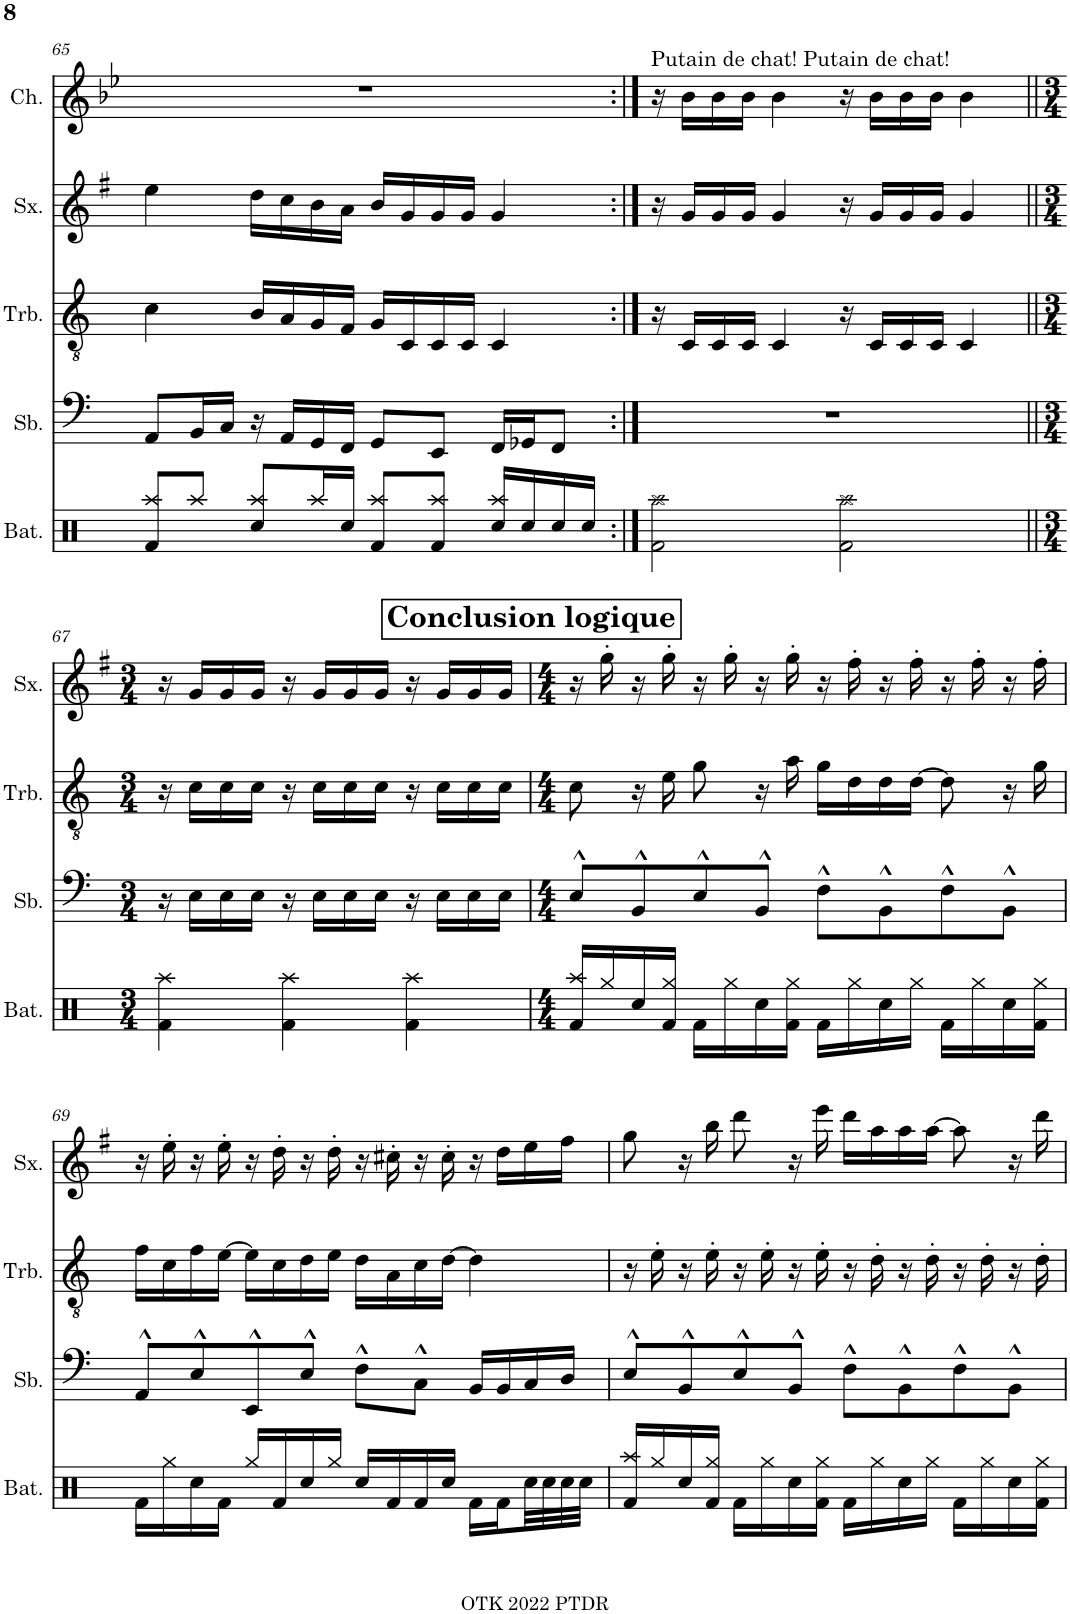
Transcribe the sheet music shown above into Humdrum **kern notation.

**kern	**kern	**kern	**kern
*part4	*part3	*part2	*part1
*staff4	*staff3	*staff2	*staff1
*I"Sousaphone	*I"Trombone	*I"Saxmib	*I"Chant 2
*	*I'Trb.	*I'Sx.	*I'Ch.
!!LO:PB:g=z
*clefF5	*clefGv2	*clefG2	*clefG2
*Trd1c2	*Trd1c2	*Trd5c9	*
*k[]	*k[]	*k[f#]	*k[b-e-]
*M4/4	*M4/4	*M4/4	*M4/4
=65	=65	=65	=65
8FF/L	4c\	4ee\	1r
16GG/L	.	.	.
16AA/JJ	.	.	.
16r	16B/LL	16dd\LL	.
16FF/LL	16A/	16cc\	.
16EE/	16G/	16b\	.
16DD/JJ	16F/JJ	16a\JJ	.
8EE/L	16G/LL	16b/LL	.
.	16C/	16g/	.
8CC/J	16C/	16g/	.
.	16C/JJ	16g/JJ	.
16DD/LL	4C/	4g/	.
16EE-X/J	.	.	.
8DD/J	.	.	.
=66:|!	=66:|!	=66:|!	=66:|!
!	!	!	!LO:TX:a:t=Putain de chat! Putain de chat!
1r	16r	16r	16r
.	16C/LL	16g/LL	16b-\LL
.	16C/	16g/	16b-\
.	16C/JJ	16g/JJ	16b-\JJ
.	4C/	4g/	4b-\
.	16r	16r	16r
.	16C/LL	16g/LL	16b-\LL
.	16C/	16g/	16b-\
.	16C/JJ	16g/JJ	16b-\JJ
.	4C/	4g/	4b-\
!!LO:LB:g=z
=67||	=67||	=67||	=67||
*M3/4	*M3/4	*M3/4	*M3/4
16r	16r	16r	2.r
16C\LL	16c\LL	16g/LL	.
16C\	16c\	16g/	.
16C\JJ	16c\JJ	16g/JJ	.
16r	16r	16r	.
16C\LL	16c\LL	16g/LL	.
16C\	16c\	16g/	.
16C\JJ	16c\JJ	16g/JJ	.
16r	16r	16r	.
16C\LL	16c\LL	16g/LL	.
16C\	16c\	16g/	.
16C\JJ	16c\JJ	16g/JJ	.
=68	=68	=68	=68
*M4/4	*M4/4	*M4/4	*M4/4
8C^^/L	8c\	16r	1r
.	.	16gg'\	.
8GG^^/	16r	16r	.
.	16e\	16gg'\	.
8C^^/	8g\	16r	.
.	.	16gg'\	.
8GG^^/J	16r	16r	.
.	16a\	16gg'\	.
8D^^\L	16g\LL	16r	.
.	16d\	16ff#'\	.
8GG^^\	16d\	16r	.
.	[16d\JJ	16ff#'\	.
8D^^\	8d\]	16r	.
.	.	16ff#'\	.
8GG^^\J	16r	16r	.
.	16g\	16ff#'\	.
!!LO:LB:g=z
=69	=69	=69	=69
8FF^^/L	16f\LL	16r	1r
.	16c\	16ee'\	.
8C^^/	16f\	16r	.
.	[16e\JJ	16ee'\	.
8CC^^/	16e\LL]	16r	.
.	16c\	16dd'\	.
8C^^/J	16d\	16r	.
.	16e\JJ	16dd'\	.
8D^^\L	16d\LL	16r	.
.	16A\	16cc#X'\	.
8AA^^\J	16c\	16r	.
.	[16d\JJ	16cc#'\	.
16GG/LL	4d\]	16r	.
16GG/	.	16dd\LL	.
16AA/	.	16ee\	.
16BB/JJ	.	16ff#\JJ	.
=70	=70	=70	=70
8C^^/L	16r	8gg\	1r
.	16e'\	.	.
8GG^^/	16r	16r	.
.	16e'\	16bb\	.
8C^^/	16r	8ddd\	.
.	16e'\	.	.
8GG^^/J	16r	16r	.
.	16e'\	16eee\	.
8D^^\L	16r	16ddd\LL	.
.	16d'\	16aa\	.
8GG^^\	16r	16aa\	.
.	16d'\	[16aa\JJ	.
8D^^\	16r	8aa\]	.
.	16d'\	.	.
8GG^^\J	16r	16r	.
.	16d'\	16ddd\	.
=	=	=	=
*-	*-	*-	*-
